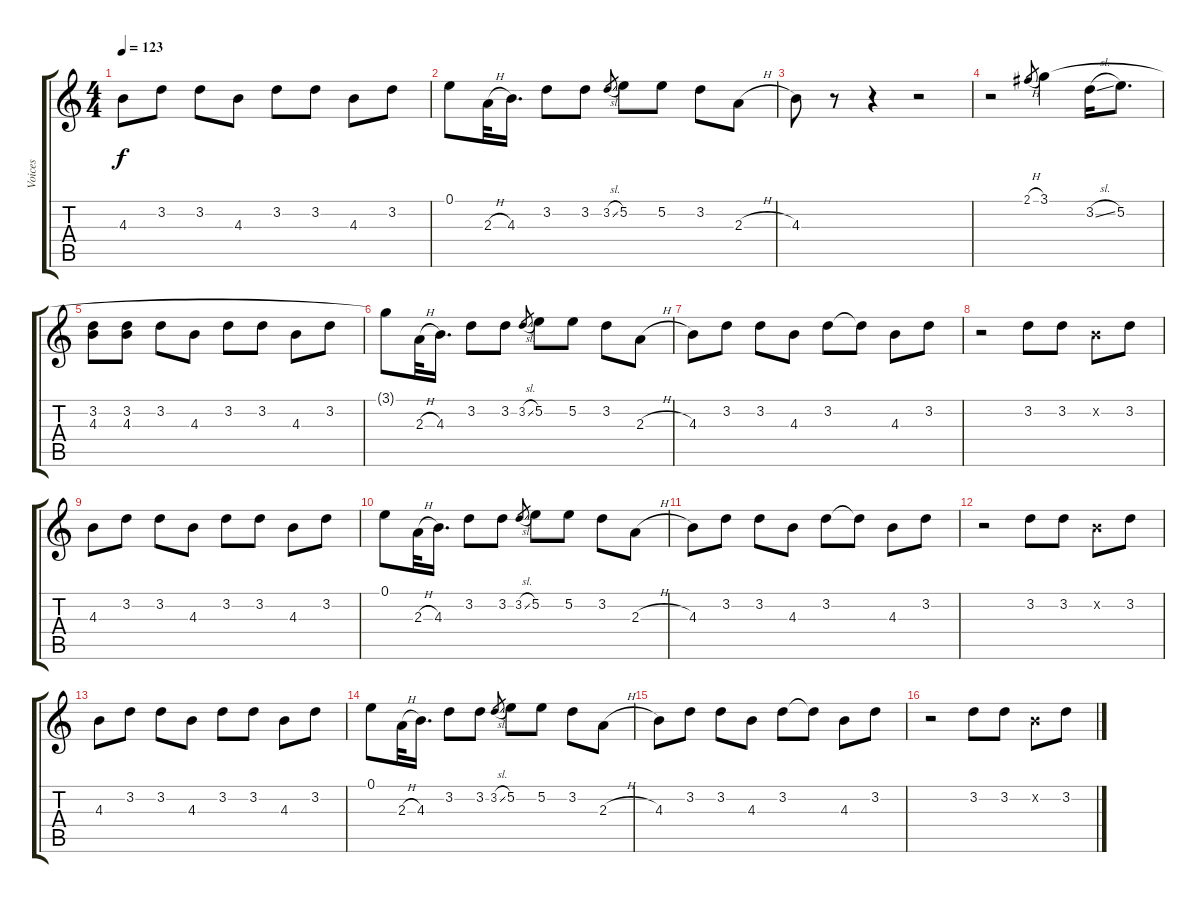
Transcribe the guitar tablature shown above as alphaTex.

\track ("Voices" "Voices") {instrument distortionguitar}
\staff {score tabs}
\tuning (E4 B3 G3 D3 A2 E2) {hide}
\ts (4 4)
\tempo 123
\clef g2
\ks c
4.3.8{dy f} 3.2.8 3.2.8 4.3.8 3.2.8 3.2.8 4.3.8 3.2.8 |
0.1.8 2.3{h}.32 4.3.16{d} 3.2.8 3.2.8 3.2{sl}.8{gr} 5.2.8 5.2.8 3.2.8 2.3{h}.8 |
4.3.8 r.8 r.4 r.2 |
r.2 2.1{h}.8{gr} 3.1.4 3.2{sl}.16 5.2.8{d} |
(3.2 4.3).8 (3.2 4.3).8 3.2.8 4.3.8 3.2.8 3.2.8 4.3.8 3.2.8 |
3.1{t}.8 2.3{h}.32 4.3.16{d} 3.2.8 3.2.8 3.2{sl}.8{gr} 5.2.8 5.2.8 3.2.8 2.3{h}.8 |
4.3.8 3.2.8 3.2.8 4.3.8 3.2.8 3.2{t}.8 4.3.8 3.2.8 |
r.2 3.2.8 3.2.8 0.2{x}.8 3.2.8 |
4.3.8 3.2.8 3.2.8 4.3.8 3.2.8 3.2.8 4.3.8 3.2.8 |
0.1.8 2.3{h}.32 4.3.16{d} 3.2.8 3.2.8 3.2{sl}.8{gr} 5.2.8 5.2.8 3.2.8 2.3{h}.8 |
4.3.8 3.2.8 3.2.8 4.3.8 3.2.8 3.2{t}.8 4.3.8 3.2.8 |
r.2 3.2.8 3.2.8 0.2{x}.8 3.2.8 |
4.3.8 3.2.8 3.2.8 4.3.8 3.2.8 3.2.8 4.3.8 3.2.8 |
0.1.8 2.3{h}.32 4.3.16{d} 3.2.8 3.2.8 3.2{sl}.8{gr} 5.2.8 5.2.8 3.2.8 2.3{h}.8 |
4.3.8 3.2.8 3.2.8 4.3.8 3.2.8 3.2{t}.8 4.3.8 3.2.8 |
r.2 3.2.8 3.2.8 0.2{x}.8 3.2.8
